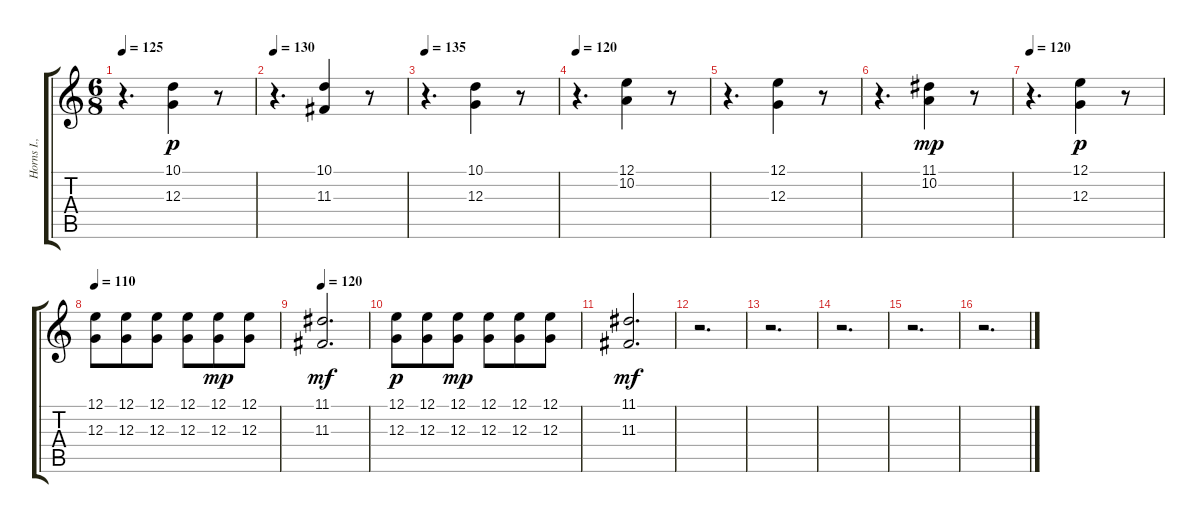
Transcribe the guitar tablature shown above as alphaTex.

\track ("Horns I., II. C" "Horns I., ") {instrument frenchhorn}
\staff {score tabs}
\tuning (E4 B3 G3 D3 A2 E2) {hide}
\ts (6 8)
\tempo 125
\clef g2
\ks c
r.4{d dy p} (10.1 12.3).4 r.8 |
\tempo 130
r.4{d} (10.1 11.3).4 r.8 |
\tempo 135
r.4{d} (10.1 12.3).4 r.8 |
\tempo 120
r.4{d} (12.1 10.2).4 r.8 |
r.4{d} (12.1 12.3).4 r.8 |
r.4{d} (11.1 10.2).4{dy mp} r.8 |
\tempo 120
r.4{d} (12.1 12.3).4{dy p} r.8 |
\tempo 110
(12.1 12.3).8 (12.1 12.3).8 (12.1 12.3).8 (12.1 12.3).8 (12.1 12.3).8{dy mp} (12.1 12.3).8 |
\tempo 120
(11.1 11.3).2{d dy mf} |
(12.1 12.3).8{dy p} (12.1 12.3).8 (12.1 12.3).8{dy mp} (12.1 12.3).8 (12.1 12.3).8 (12.1 12.3).8 |
(11.1 11.3).2{d dy mf} |
r.2{d} |
r.2{d} |
r.2{d} |
r.2{d} |
r.2{d}
